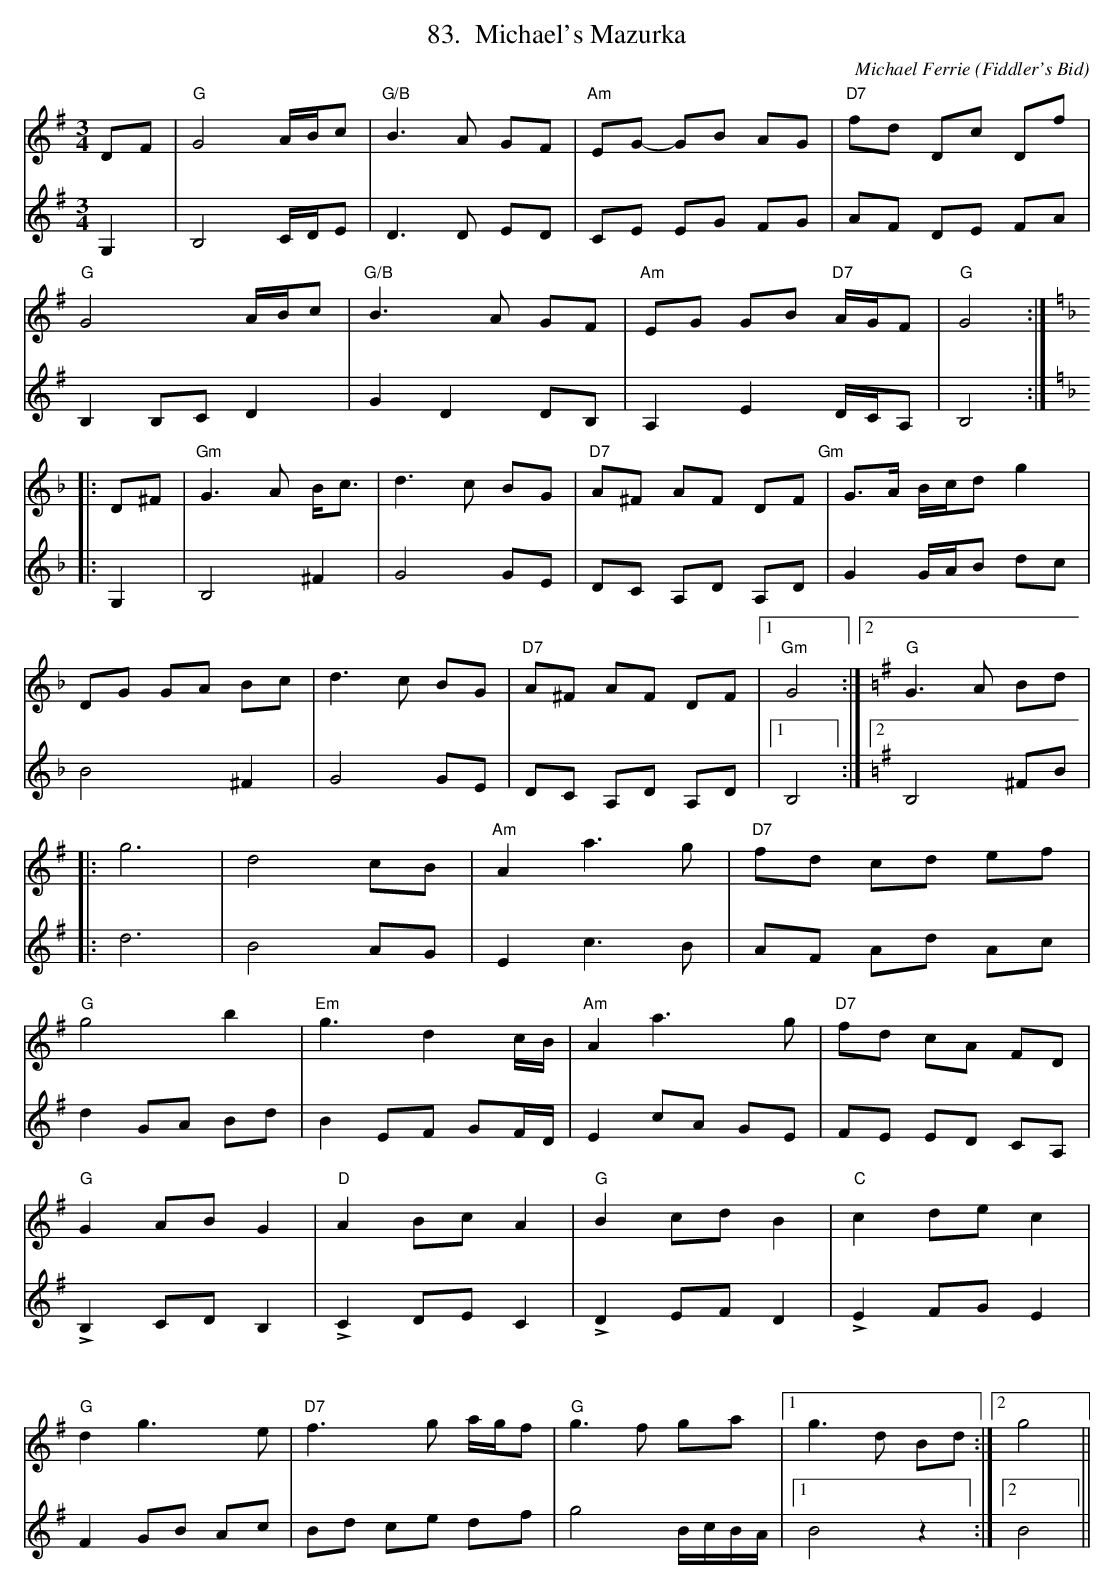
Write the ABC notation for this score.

X:1
T: Michael's Mazurka
C:Michael Ferrie (Fiddler's Bid)
M: 3/4
L: 1/8
V:1
K:Gmaj
DF|"G"G4 A/B/c|"G/B"B3 A GF|"Am"EG- GB AG|"D7"fd Dc Df|
"G"G4 A/B/c|"G/B"B3 A GF|"Am"EG GB "D7"A/G/F|"G"G4:|
K:GDor
|:D^F|"Gm"G3 A B<c|d3 c BG|"D7"A^F AF DF"Gm"|G>A B/c/d g2|
DG GA Bc|d3 c BG|"D7"A^F AF DF|1"Gm"G4:|2[K:G]"G"G3A Bd|
K:G
|:g6|d4 cB|"Am"A2 a3 g|"D7"fd cd ef|
"G"g4 b2|"Em"g3 d2 c/B/|"Am"A2 a3 g|"D7"fd cA FD|
"G"G2 AB G2|"D"A2 Bc A2|"G"B2 cd B2|"C"c2 de c2|
"G"d2 g3 e|"D7"f3 g a/g/f|"G"g3 f ga|1g3 d Bd:|2 g4||
V:2
G,2|B,4C/D/E| D3D ED|CE EG FG| AF DE FA|B,2B,C D2 |G2 D2 DB,|A,2 E2 D/C/A,| B,4:|
K:Gdor
|:G,2|B,4 ^F2|G4 GE|DC A,D A,D|G2 G/A/B dc|B4^F2|G4GE|DC A,D A,D|1B,4:|2[K:G]B,4 ^FB|
|:d6|B4AG|E2c3B| AF Ad Ac|d2GA Bd|B2EF GF/D/|E2cA GE|FE ED CA,|
!accent!B,2CDB,2|!accent!C2DEC2|!accent!D2EFD2|!accent!E2FGE2|F2GB Ac |Bd ce df|g4B/c/B/A/|1B4z2:|2B4||
